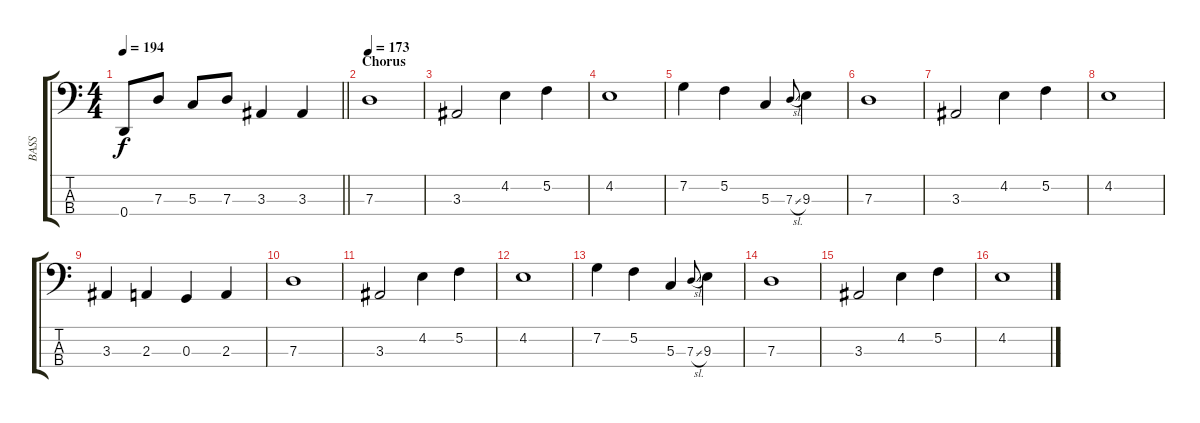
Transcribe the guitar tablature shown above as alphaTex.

\track ("BASS" "BASS") {instrument electricbassfinger}
\staff {score tabs}
\tuning (F2 C2 G1 D1) {hide}
\ts (4 4)
\tempo 194
\clef f4
\barLineRight lightlight
\ks c
0.4.8{dy f} 7.3.8 5.3.8 7.3.8 3.3.4 3.3.4 |
\section ("" "Chorus")
\tempo 173
7.3.1 |
3.3.2 4.2.4 5.2.4 |
4.2.1 |
7.2.4 5.2.4 5.3.4 7.3{sl}.8{gr onbeat} 9.3.4 |
7.3.1 |
3.3.2 4.2.4 5.2.4 |
4.2.1 |
3.3.4 2.3.4 0.3.4 2.3.4 |
7.3.1 |
3.3.2 4.2.4 5.2.4 |
4.2.1 |
7.2.4 5.2.4 5.3.4 7.3{sl}.8{gr onbeat} 9.3.4 |
7.3.1 |
3.3.2 4.2.4 5.2.4 |
4.2.1
